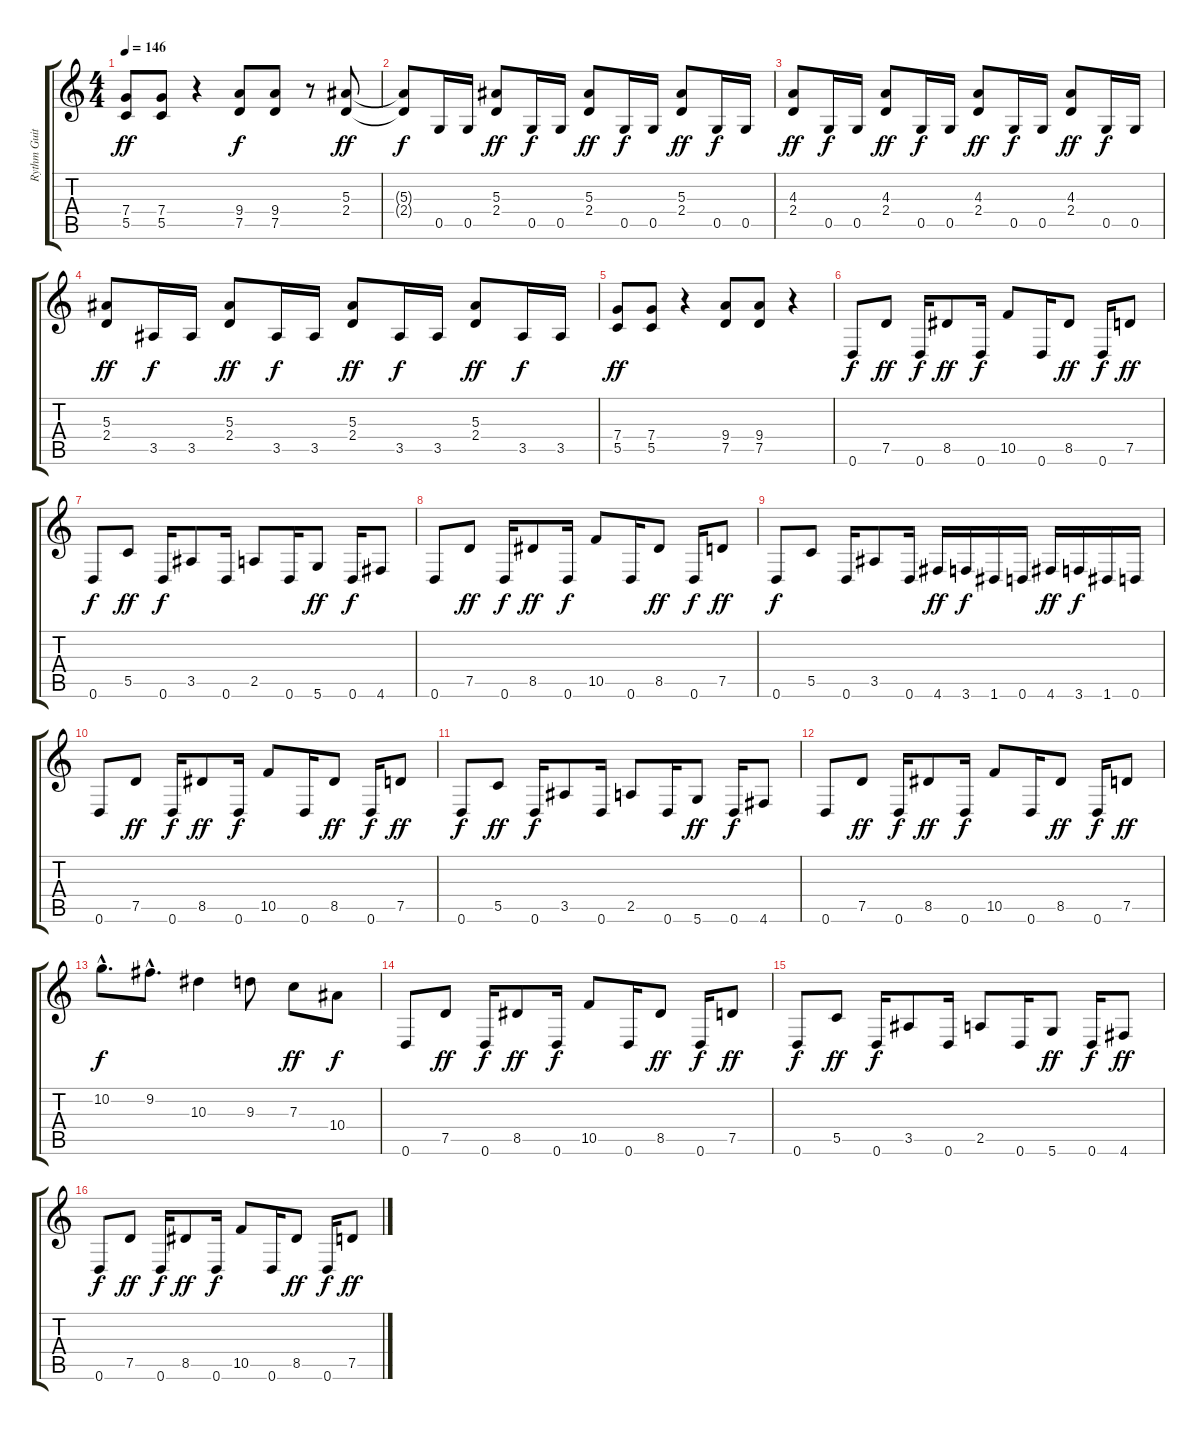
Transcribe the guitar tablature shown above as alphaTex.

\track ("Rythm Guitar" "Rythm Guit") {instrument distortionguitar}
\staff {score tabs}
\tuning (D4 A3 F3 C3 G2 D2) {hide}
\ts (4 4)
\tempo 146
\clef g2
\ks c
(7.4 5.5).8{dy ff} (7.4 5.5).8 r.4 (9.4 7.5).8{dy f} (9.4 7.5).8 r.8 (5.3 2.4).8{dy ff} |
(5.3{t} 2.4{t}).8{dy f} 0.5.16 0.5.16 (5.3 2.4).8{dy ff} 0.5.16{dy f} 0.5.16 (5.3 2.4).8{dy ff} 0.5.16{dy f} 0.5.16 (5.3 2.4).8{dy ff} 0.5.16{dy f} 0.5.16 |
(4.3 2.4).8{dy ff} 0.5.16{dy f} 0.5.16 (4.3 2.4).8{dy ff} 0.5.16{dy f} 0.5.16 (4.3 2.4).8{dy ff} 0.5.16{dy f} 0.5.16 (4.3 2.4).8{dy ff} 0.5.16{dy f} 0.5.16 |
(5.3 2.4).8{dy ff} 3.5.16{dy f} 3.5.16 (5.3 2.4).8{dy ff} 3.5.16{dy f} 3.5.16 (5.3 2.4).8{dy ff} 3.5.16{dy f} 3.5.16 (5.3 2.4).8{dy ff} 3.5.16{dy f} 3.5.16 |
(7.4 5.5).8{dy ff} (7.4 5.5).8 r.4 (9.4 7.5).8 (9.4 7.5).8 r.4 |
0.6.8{dy f} 7.5.8{dy ff} 0.6.16{dy f} 8.5.8{dy ff} 0.6.16{dy f} 10.5.8 0.6.16 8.5.8{dy ff} 0.6.16{dy f} 7.5.8{dy ff} |
0.6.8{dy f} 5.5.8{dy ff} 0.6.16{dy f} 3.5.8 0.6.16 2.5.8 0.6.16 5.6.8{dy ff} 0.6.16{dy f} 4.6.8 |
0.6.8 7.5.8{dy ff} 0.6.16{dy f} 8.5.8{dy ff} 0.6.16{dy f} 10.5.8 0.6.16 8.5.8{dy ff} 0.6.16{dy f} 7.5.8{dy ff} |
0.6.8{dy f} 5.5.8 0.6.16 3.5.8 0.6.16 4.6.16{dy ff} 3.6.16{dy f} 1.6.16 0.6.16 4.6.16{dy ff} 3.6.16{dy f} 1.6.16 0.6.16 |
0.6.8 7.5.8{dy ff} 0.6.16{dy f} 8.5.8{dy ff} 0.6.16{dy f} 10.5.8 0.6.16 8.5.8{dy ff} 0.6.16{dy f} 7.5.8{dy ff} |
0.6.8{dy f} 5.5.8{dy ff} 0.6.16{dy f} 3.5.8 0.6.16 2.5.8 0.6.16 5.6.8{dy ff} 0.6.16{dy f} 4.6.8 |
0.6.8 7.5.8{dy ff} 0.6.16{dy f} 8.5.8{dy ff} 0.6.16{dy f} 10.5.8 0.6.16 8.5.8{dy ff} 0.6.16{dy f} 7.5.8{dy ff} |
10.2{hac}.8{d dy f} 9.2{hac}.8{d} 10.3.4 9.3.8 7.3.8{dy ff} 10.4.8{dy f} |
0.6.8 7.5.8{dy ff} 0.6.16{dy f} 8.5.8{dy ff} 0.6.16{dy f} 10.5.8 0.6.16 8.5.8{dy ff} 0.6.16{dy f} 7.5.8{dy ff} |
0.6.8{dy f} 5.5.8{dy ff} 0.6.16{dy f} 3.5.8 0.6.16 2.5.8 0.6.16 5.6.8{dy ff} 0.6.16{dy f} 4.6.8{dy ff} |
0.6.8{dy f} 7.5.8{dy ff} 0.6.16{dy f} 8.5.8{dy ff} 0.6.16{dy f} 10.5.8 0.6.16 8.5.8{dy ff} 0.6.16{dy f} 7.5.8{dy ff}
